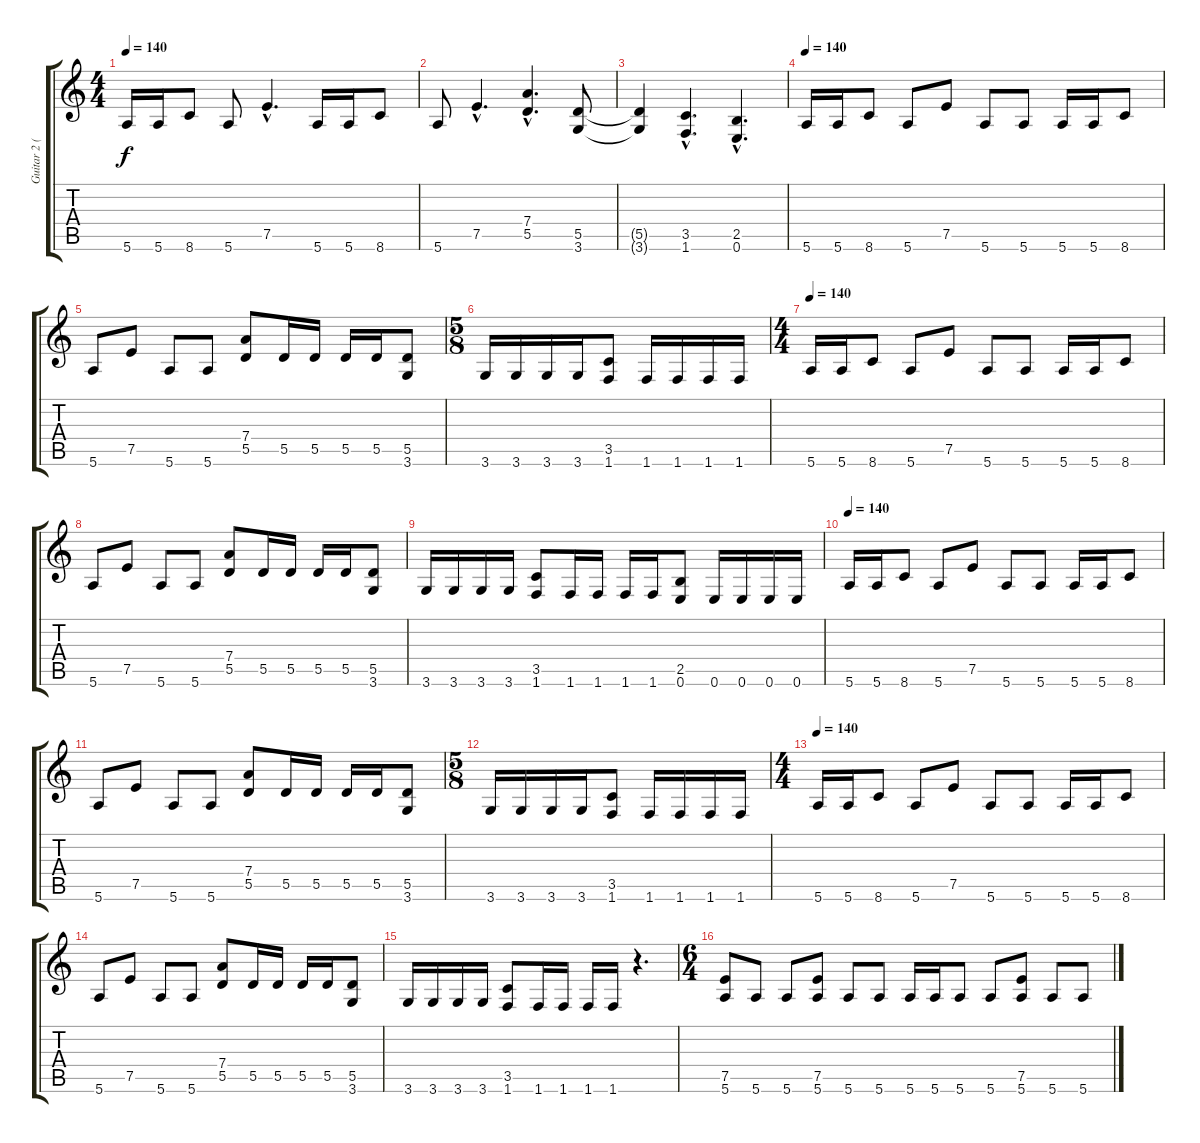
\track ("Guitar 2 (solo)" "Guitar 2 (") {instrument overdrivenguitar}
\staff {score tabs}
\tuning (E4 B3 G3 D3 A2 E2) {hide}
\ts (4 4)
\tempo 140
\clef g2
\ks c
5.6.16{dy f} 5.6.16 8.6.8 5.6.8 7.5{hac}.4{d} 5.6.16 5.6.16 8.6.8 |
5.6.8 7.5{hac}.4{d} (7.4{hac} 5.5{hac}).4{d} (5.5 3.6).8 |
(5.5{t} 3.6{t}).4 (3.5{hac} 1.6{hac}).4{d} (2.5{hac} 0.6{hac}).4{d} |
\tempo 140
5.6.16 5.6.16 8.6.8 5.6.8 7.5.8 5.6.8 5.6.8 5.6.16 5.6.16 8.6.8 |
5.6.8 7.5.8 5.6.8 5.6.8 (7.4 5.5).8 5.5.16 5.5.16 5.5.16 5.5.16 (5.5 3.6).8 |
\ts (5 8)
3.6.16 3.6.16 3.6.16 3.6.16 (3.5 1.6).8 1.6.16 1.6.16 1.6.16 1.6.16 |
\ts (4 4)
\tempo 140
5.6.16 5.6.16 8.6.8 5.6.8 7.5.8 5.6.8 5.6.8 5.6.16 5.6.16 8.6.8 |
5.6.8 7.5.8 5.6.8 5.6.8 (7.4 5.5).8 5.5.16 5.5.16 5.5.16 5.5.16 (5.5 3.6).8 |
3.6.16 3.6.16 3.6.16 3.6.16 (3.5 1.6).8 1.6.16 1.6.16 1.6.16 1.6.16 (2.5 0.6).8 0.6.16 0.6.16 0.6.16 0.6.16 |
\tempo 140
5.6.16 5.6.16 8.6.8 5.6.8 7.5.8 5.6.8 5.6.8 5.6.16 5.6.16 8.6.8 |
5.6.8 7.5.8 5.6.8 5.6.8 (7.4 5.5).8 5.5.16 5.5.16 5.5.16 5.5.16 (5.5 3.6).8 |
\ts (5 8)
3.6.16 3.6.16 3.6.16 3.6.16 (3.5 1.6).8 1.6.16 1.6.16 1.6.16 1.6.16 |
\ts (4 4)
\tempo 140
5.6.16 5.6.16 8.6.8 5.6.8 7.5.8 5.6.8 5.6.8 5.6.16 5.6.16 8.6.8 |
5.6.8 7.5.8 5.6.8 5.6.8 (7.4 5.5).8 5.5.16 5.5.16 5.5.16 5.5.16 (5.5 3.6).8 |
3.6.16 3.6.16 3.6.16 3.6.16 (3.5 1.6).8 1.6.16 1.6.16 1.6.16 1.6.16 r.4{d} |
\ts (6 4)
(7.5 5.6).8{volume 11} 5.6.8 5.6.8 (7.5 5.6).8 5.6.8 5.6.8 5.6.16 5.6.16 5.6.8 5.6.8 (7.5 5.6).8 5.6.8 5.6.8
